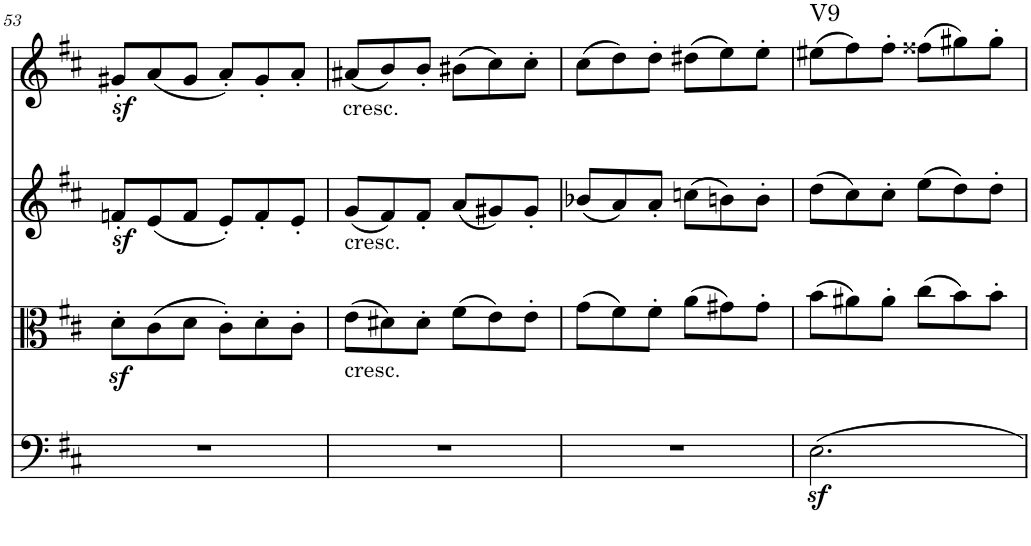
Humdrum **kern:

**kern	**kern	**kern	**kern	**harte
*part4	*part3	*part2	*part1	*part1
*staff4	*staff3	*staff2	*staff1	*
*I"Violoncello	*I"Viola	*I"Violin II	*I"Violin I	*
*I'Vc	*I'Vla	*I'Vln	*I'Vln	*
!!LO:PB:g=z
*clefF4	*clefC3	*clefG2	*clefG2	*
*k[f#c#]	*k[f#c#]	*k[f#c#]	*k[f#c#]	*
*M6/8	*M6/8	*M6/8	*M6/8	*
=53	=53	=53	=53	=53
2.r	8dz<'\L	8fnz<'/L	8g#Xz<'/L	.
.	(8c#\	(8e/	(8a/	.
.	8d\J	8f/J	8g#/J	.
.	8c#'\L)	8e'/L)	8a'/L)	.
.	8d'\	8f'/	8g#'/	.
.	8c#'\J	8e'/J	8a'/J	.
=54	=54	=54	=54	=54
!	!	!	!LO:TX:b:t=cresc.	!
!	!	!LO:TX:b:t=cresc.	!	!
!	!LO:TX:b:t=cresc.	!	!	!
2.r	(8e\L	(8g/L	(8a#X/L	.
.	8d#X\)	8f#/)	8b/)	.
.	8d#'\J	8f#'/J	8b'/J	.
.	(8f#\L	(8a/L	(8b#X\L	.
.	8e\)	8g#X/)	8cc#\)	.
.	8e'\J	8g#'/J	8cc#'\J	.
=55	=55	=55	=55	=55
2.r	(8g\L	(8b-X/L	(8cc#\L	.
.	8f#\)	8a/)	8dd\)	.
.	8f#'\J	8a'/J	8dd'\J	.
.	(8a\L	(8ccn\L	(8dd#X\L	.
.	8g#X\)	8bn\)	8ee\)	.
.	8g#'\J	8b'\J	8ee'\J	.
=56	=56	=56	=56	=56
!	!	!	!	!LO:H:kt=V9
2.Ez<\	(8b\L	(8dd\L	(8ee#X\L	N
.	8a#X\)	8cc#\)	8ff#\)	.
.	8a#'\J	8cc#'\J	8ff#'\J	.
.	(8cc#\L	(8ee\L	(8ff##X\L	.
.	8b\)	8dd\)	8gg#X\)	.
.	8b'\J	8dd'\J	8gg#'\J	.
=	=	=	=	=
*-	*-	*-	*-	*-
